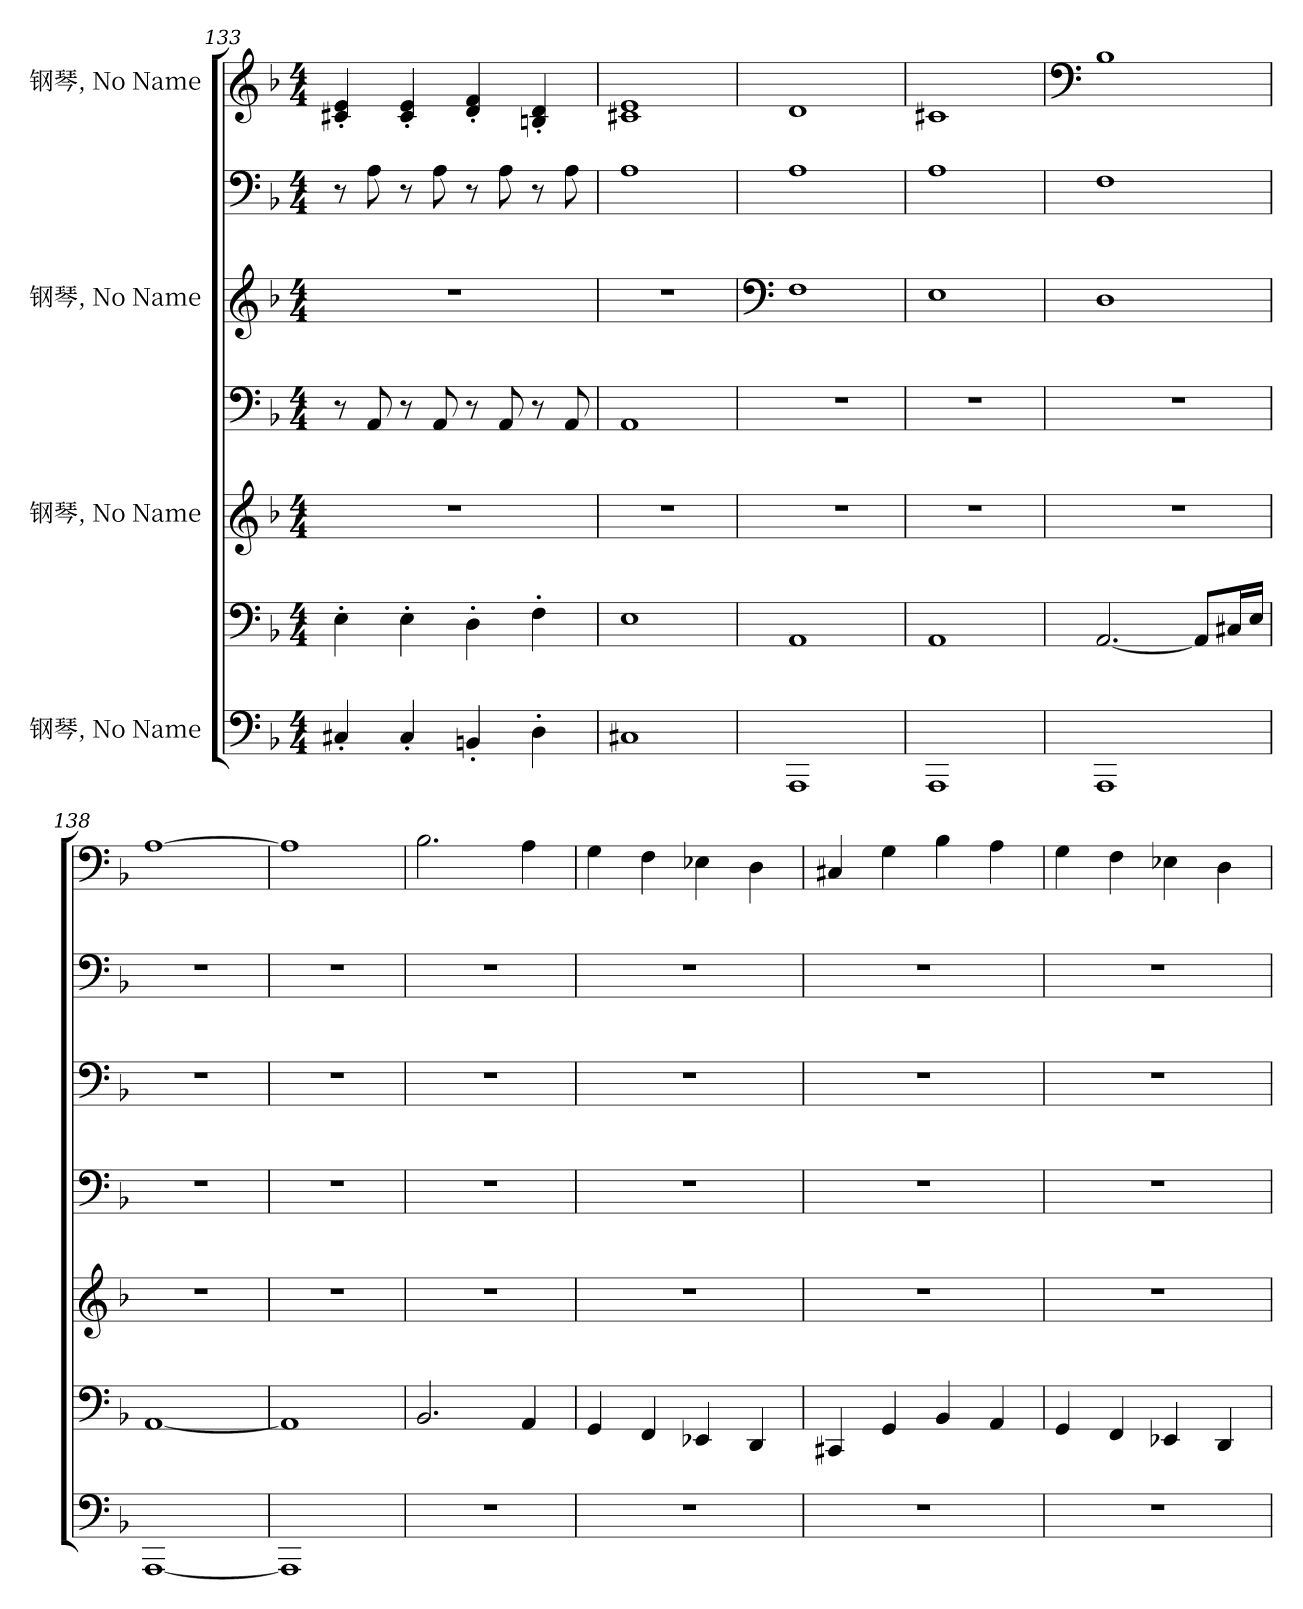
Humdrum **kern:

**kern	**kern	**kern	**kern	**kern	**kern	**kern
*part4	*part4	*part3	*part3	*part2	*part2	*part1
*staff7	*staff6	*staff5	*staff4	*staff3	*staff2	*staff1
*I"钢琴, No Name	*	*I"钢琴, No Name	*	*I"钢琴, No Name	*	*I"钢琴, No Name
!!LO:PB:g=z
*clefF4	*clefF4	*clefG2	*clefF4	*clefG2	*clefF4	*clefG2
*k[b-]	*k[b-]	*k[b-]	*k[b-]	*k[b-]	*k[b-]	*k[b-]
*M4/4	*M4/4	*M4/4	*M4/4	*M4/4	*M4/4	*M4/4
=133	=133	=133	=133	=133	=133	=133
4C#X'/	4E'\	1r	8r	1r	8r	4c#X/' 4e/'
.	.	.	8AA/	.	8A\	.
4C#'/	4E'\	.	8r	.	8r	4c#/' 4e/'
.	.	.	8AA/	.	8A\	.
4BBn'/	4D'\	.	8r	.	8r	4d/' 4f/'
.	.	.	8AA/	.	8A\	.
*	*	*	*	*	*	*MM247
4D'\	4F'\	.	8r	.	8r	4Bn/' 4d/'
.	.	.	8AA/	.	8A\	.
=134	=134	=134	=134	=134	=134	=134
*	*	*	*	*	*	*MM249
1C#X	1E	1r	1AA	1r	1A	1c#X 1e
=135	=135	=135	=135	=135	=135	=135
*	*	*	*	*clefF4	*	*
1AAA	1AA	1r	1r	1F	1A	1d
=136	=136	=136	=136	=136	=136	=136
1AAA	1AA	1r	1r	1E	1A	1c#X
=137	=137	=137	=137	=137	=137	=137
*	*	*	*	*	*	*clefF4
*	*	*	*	*	*	*MM247
1AAA	[2.AA/	1r	1r	1D	1F	1B-
.	8AA/L]	.	.	.	.	.
.	16C#X/L	.	.	.	.	.
.	16E/JJ	.	.	.	.	.
=138	=138	=138	=138	=138	=138	=138
*	*	*	*	*	*	*MM239
[1AAA	[1AA	1r	1r	1r	1r	[1A
=139	=139	=139	=139	=139	=139	=139
1AAA]	1AA]	1r	1r	1r	1r	1A]
=140	=140	=140	=140	=140	=140	=140
*	*	*	*	*	*	*MM218
1r	2.BB-/	1r	1r	1r	1r	2.B-\
.	4AA/	.	.	.	.	4A\
!!LO:PB:g=z
=141	=141	=141	=141	=141	=141	=141
1r	4GG/	1r	1r	1r	1r	4G\
.	4FF/	.	.	.	.	4F\
.	4EE-X/	.	.	.	.	4E-X\
.	4DD/	.	.	.	.	4D\
=142	=142	=142	=142	=142	=142	=142
1r	4CC#X/	1r	1r	1r	1r	4C#X/
*	*	*	*	*	*	*MM210
.	4GG/	.	.	.	.	4G\
*	*	*	*	*	*	*MM198
.	4BB-/	.	.	.	.	4B-\
*	*	*	*	*	*	*MM235
.	4AA/	.	.	.	.	4A\
=143	=143	=143	=143	=143	=143	=143
*	*	*	*	*	*	*MM234
1r	4GG/	1r	1r	1r	1r	4G\
*	*	*	*	*	*	*MM232
.	4FF/	.	.	.	.	4F\
*	*	*	*	*	*	*MM212
.	4EE-X/	.	.	.	.	4E-X\
*	*	*	*	*	*	*MM193
.	4DD/	.	.	.	.	4D\
=	=	=	=	=	=	=
*-	*-	*-	*-	*-	*-	*-
